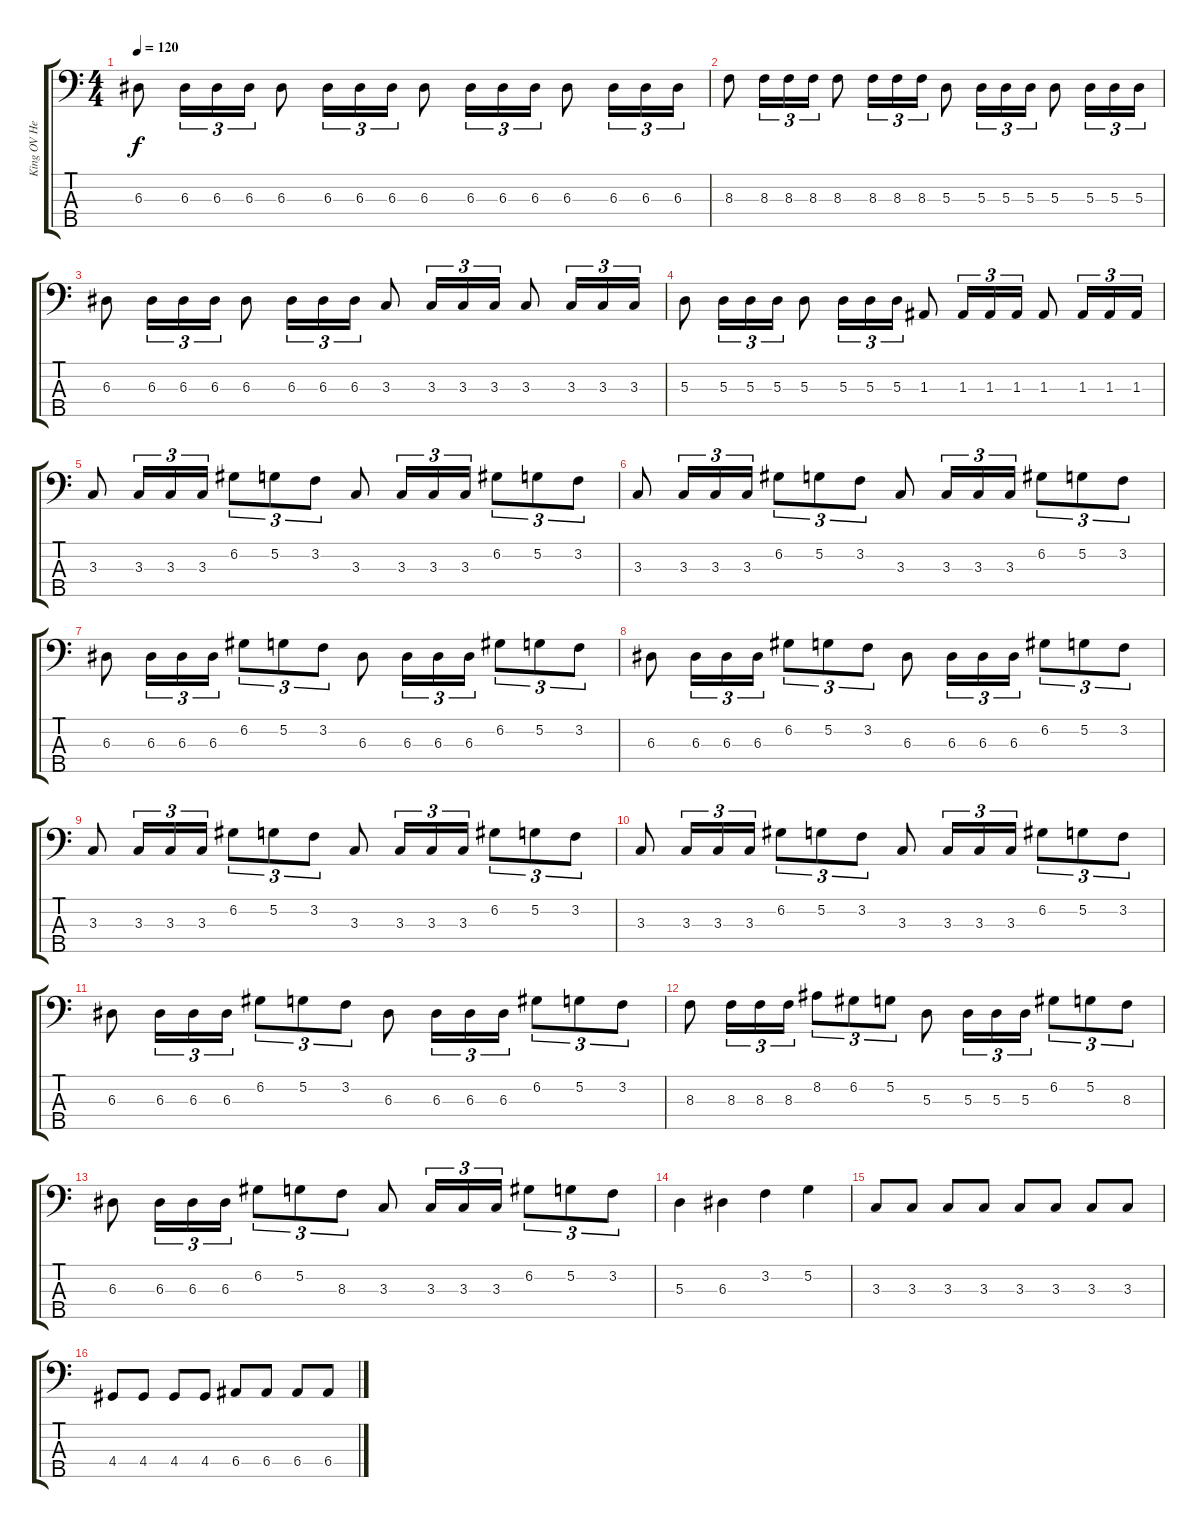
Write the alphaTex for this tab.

\track ("King OV Hell" "King OV He") {instrument electricbassfinger}
\staff {score tabs}
\tuning (G2 D2 A1 E1 B0) {hide}
\ts (4 4)
\tempo 120
\clef f4
\ks c
6.3.8{dy f} 6.3.16{tu (3 2)} 6.3.16{tu (3 2)} 6.3.16{tu (3 2)} 6.3.8 6.3.16{tu (3 2)} 6.3.16{tu (3 2)} 6.3.16{tu (3 2)} 6.3.8 6.3.16{tu (3 2)} 6.3.16{tu (3 2)} 6.3.16{tu (3 2)} 6.3.8 6.3.16{tu (3 2)} 6.3.16{tu (3 2)} 6.3.16{tu (3 2)} |
8.3.8 8.3.16{tu (3 2)} 8.3.16{tu (3 2)} 8.3.16{tu (3 2)} 8.3.8 8.3.16{tu (3 2)} 8.3.16{tu (3 2)} 8.3.16{tu (3 2)} 5.3.8 5.3.16{tu (3 2)} 5.3.16{tu (3 2)} 5.3.16{tu (3 2)} 5.3.8 5.3.16{tu (3 2)} 5.3.16{tu (3 2)} 5.3.16{tu (3 2)} |
6.3.8 6.3.16{tu (3 2)} 6.3.16{tu (3 2)} 6.3.16{tu (3 2)} 6.3.8 6.3.16{tu (3 2)} 6.3.16{tu (3 2)} 6.3.16{tu (3 2)} 3.3.8 3.3.16{tu (3 2)} 3.3.16{tu (3 2)} 3.3.16{tu (3 2)} 3.3.8 3.3.16{tu (3 2)} 3.3.16{tu (3 2)} 3.3.16{tu (3 2)} |
5.3.8 5.3.16{tu (3 2)} 5.3.16{tu (3 2)} 5.3.16{tu (3 2)} 5.3.8 5.3.16{tu (3 2)} 5.3.16{tu (3 2)} 5.3.16{tu (3 2)} 1.3.8 1.3.16{tu (3 2)} 1.3.16{tu (3 2)} 1.3.16{tu (3 2)} 1.3.8 1.3.16{tu (3 2)} 1.3.16{tu (3 2)} 1.3.16{tu (3 2)} |
3.3.8 3.3.16{tu (3 2)} 3.3.16{tu (3 2)} 3.3.16{tu (3 2)} 6.2.8{tu (3 2)} 5.2.8{tu (3 2)} 3.2.8{tu (3 2)} 3.3.8 3.3.16{tu (3 2)} 3.3.16{tu (3 2)} 3.3.16{tu (3 2)} 6.2.8{tu (3 2)} 5.2.8{tu (3 2)} 3.2.8{tu (3 2)} |
3.3.8 3.3.16{tu (3 2)} 3.3.16{tu (3 2)} 3.3.16{tu (3 2)} 6.2.8{tu (3 2)} 5.2.8{tu (3 2)} 3.2.8{tu (3 2)} 3.3.8 3.3.16{tu (3 2)} 3.3.16{tu (3 2)} 3.3.16{tu (3 2)} 6.2.8{tu (3 2)} 5.2.8{tu (3 2)} 3.2.8{tu (3 2)} |
6.3.8 6.3.16{tu (3 2)} 6.3.16{tu (3 2)} 6.3.16{tu (3 2)} 6.2.8{tu (3 2)} 5.2.8{tu (3 2)} 3.2.8{tu (3 2)} 6.3.8 6.3.16{tu (3 2)} 6.3.16{tu (3 2)} 6.3.16{tu (3 2)} 6.2.8{tu (3 2)} 5.2.8{tu (3 2)} 3.2.8{tu (3 2)} |
6.3.8 6.3.16{tu (3 2)} 6.3.16{tu (3 2)} 6.3.16{tu (3 2)} 6.2.8{tu (3 2)} 5.2.8{tu (3 2)} 3.2.8{tu (3 2)} 6.3.8 6.3.16{tu (3 2)} 6.3.16{tu (3 2)} 6.3.16{tu (3 2)} 6.2.8{tu (3 2)} 5.2.8{tu (3 2)} 3.2.8{tu (3 2)} |
3.3.8 3.3.16{tu (3 2)} 3.3.16{tu (3 2)} 3.3.16{tu (3 2)} 6.2.8{tu (3 2)} 5.2.8{tu (3 2)} 3.2.8{tu (3 2)} 3.3.8 3.3.16{tu (3 2)} 3.3.16{tu (3 2)} 3.3.16{tu (3 2)} 6.2.8{tu (3 2)} 5.2.8{tu (3 2)} 3.2.8{tu (3 2)} |
3.3.8 3.3.16{tu (3 2)} 3.3.16{tu (3 2)} 3.3.16{tu (3 2)} 6.2.8{tu (3 2)} 5.2.8{tu (3 2)} 3.2.8{tu (3 2)} 3.3.8 3.3.16{tu (3 2)} 3.3.16{tu (3 2)} 3.3.16{tu (3 2)} 6.2.8{tu (3 2)} 5.2.8{tu (3 2)} 3.2.8{tu (3 2)} |
6.3.8 6.3.16{tu (3 2)} 6.3.16{tu (3 2)} 6.3.16{tu (3 2)} 6.2.8{tu (3 2)} 5.2.8{tu (3 2)} 3.2.8{tu (3 2)} 6.3.8 6.3.16{tu (3 2)} 6.3.16{tu (3 2)} 6.3.16{tu (3 2)} 6.2.8{tu (3 2)} 5.2.8{tu (3 2)} 3.2.8{tu (3 2)} |
8.3.8 8.3.16{tu (3 2)} 8.3.16{tu (3 2)} 8.3.16{tu (3 2)} 8.2.8{tu (3 2)} 6.2.8{tu (3 2)} 5.2.8{tu (3 2)} 5.3.8 5.3.16{tu (3 2)} 5.3.16{tu (3 2)} 5.3.16{tu (3 2)} 6.2.8{tu (3 2)} 5.2.8{tu (3 2)} 8.3.8{tu (3 2)} |
6.3.8 6.3.16{tu (3 2)} 6.3.16{tu (3 2)} 6.3.16{tu (3 2)} 6.2.8{tu (3 2)} 5.2.8{tu (3 2)} 8.3.8{tu (3 2)} 3.3.8 3.3.16{tu (3 2)} 3.3.16{tu (3 2)} 3.3.16{tu (3 2)} 6.2.8{tu (3 2)} 5.2.8{tu (3 2)} 3.2.8{tu (3 2)} |
5.3.4 6.3.4 3.2.4 5.2.4 |
3.3.8 3.3.8 3.3.8 3.3.8 3.3.8 3.3.8 3.3.8 3.3.8 |
4.4.8 4.4.8 4.4.8 4.4.8 6.4.8 6.4.8 6.4.8 6.4.8
